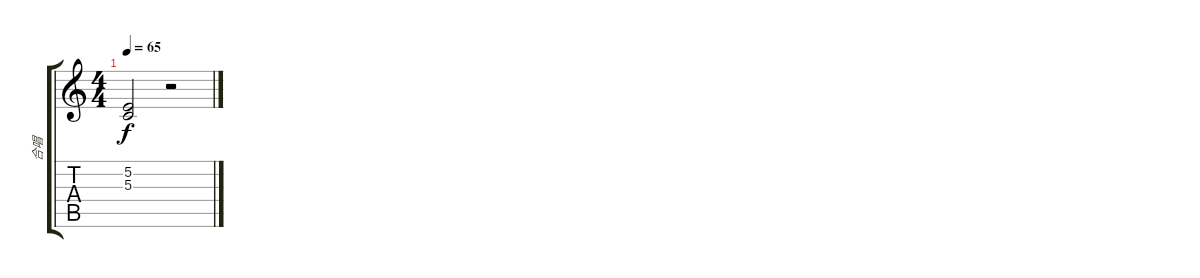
\track ("合唱" "合唱") {instrument violin}
\staff {score tabs}
\tuning (E4 B3 G3 D3 A2 E2) {hide}
\ts (4 4)
\tempo 65
\clef g2
\ks c
(5.2 5.3{t}).2{dy f} r.2
